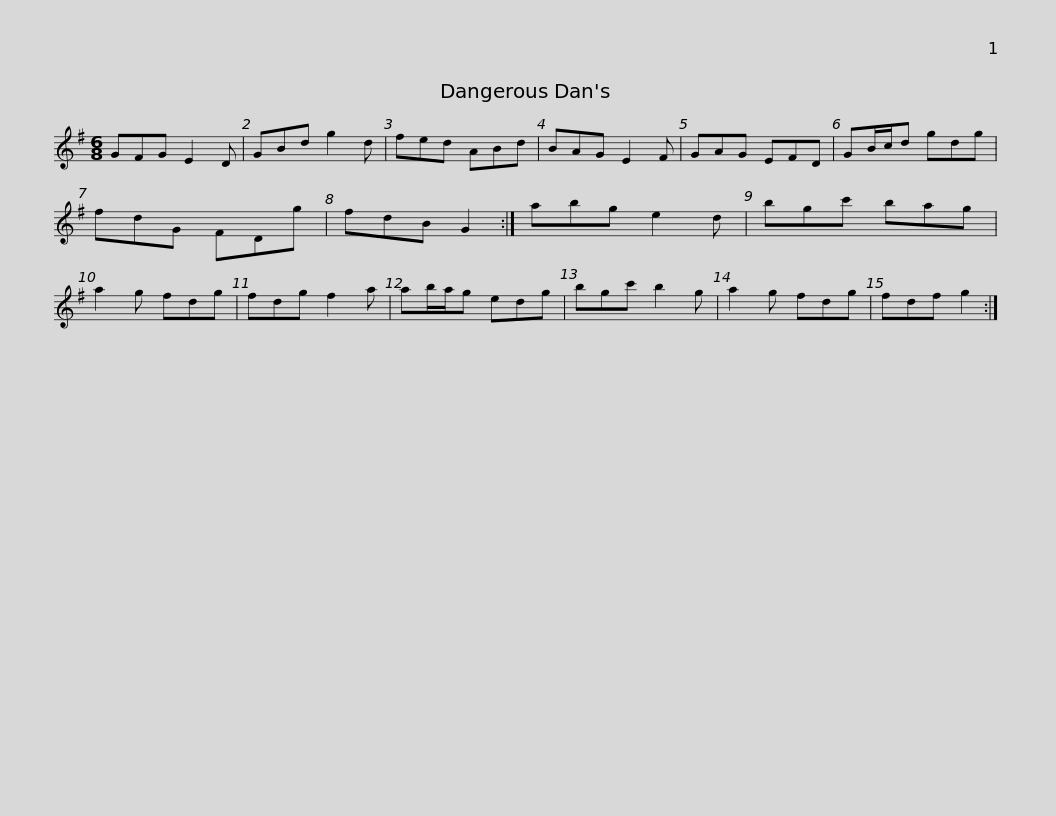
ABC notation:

X:1
L:1/8
M:6/8
I:linebreak $
K:G
V:1 treble
V:1
 GFG E2 D | GBd g2 d | fed ABd | BAG E2 F | GAG EFD | %5
 GB/c/d gdg | fdG FDg |$ fdB G2 :| abg e2 d | bgc' bag | %10
 a2 g fdg | fdg f2 a | ab/a/g edg | bgc' b2 g |$ a2 g fdg | %15
 fdf g2 :| %16
